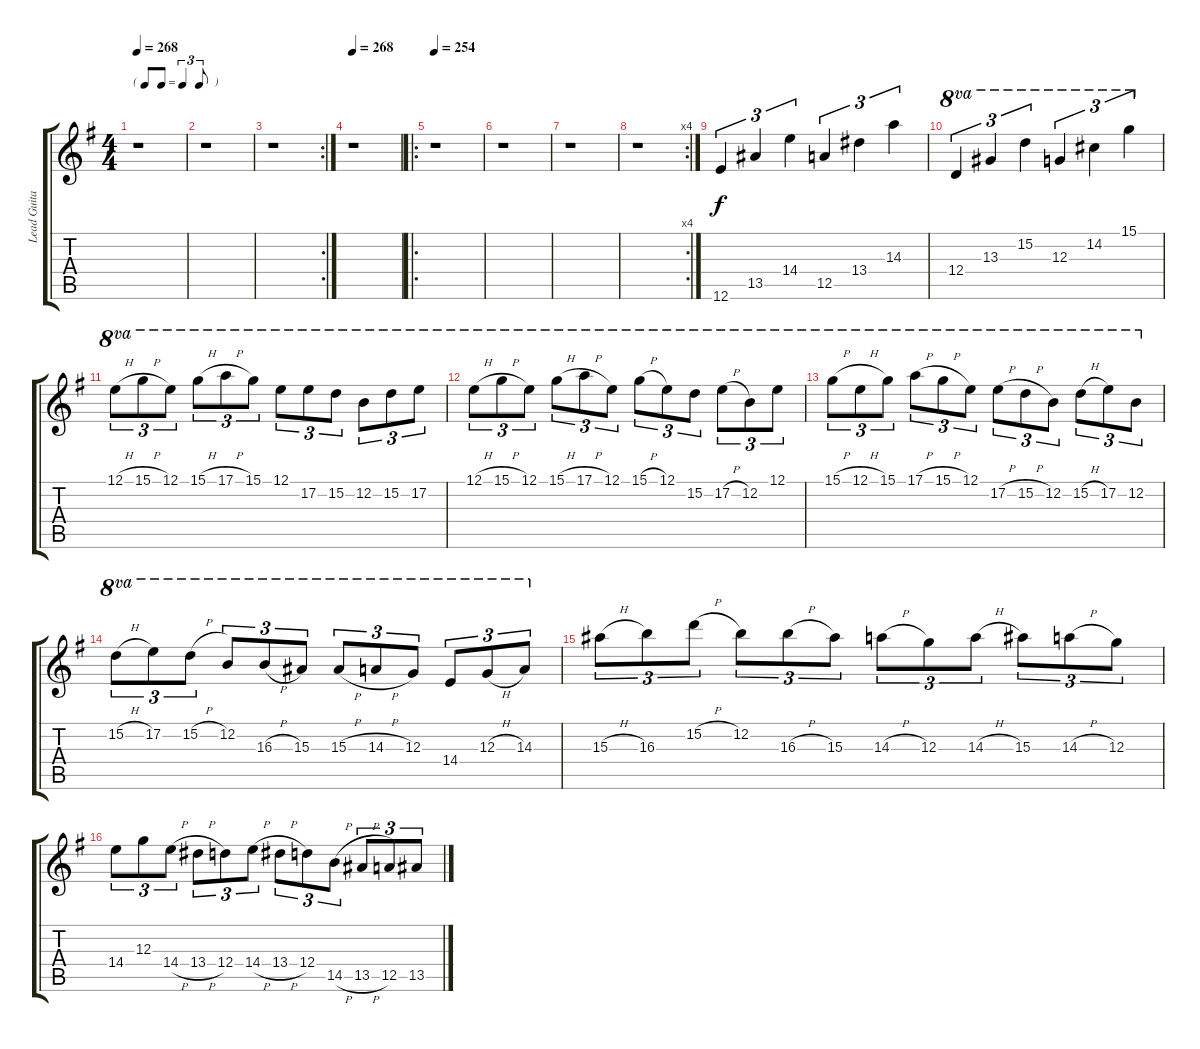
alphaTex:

\track ("Lead Guitar" "Lead Guita") {instrument distortionguitar}
\staff {score tabs}
\tuning (E4 B3 G3 D3 A2 E2) {hide}
\ts (4 4)
\tf triplet8th
\tempo 268
\clef g2
\ks g
r.1{dy f} |
r.1 |
\rc 2
r.1 |
\tempo 268
r.1 |
\ro
\tempo 254
r.1 |
r.1 |
r.1 |
\rc 4
r.1 |
12.6.4{tu (3 2)} 13.5.4{tu (3 2)} 14.4.4{tu (3 2)} 12.5.4{tu (3 2)} 13.4.4{tu (3 2)} 14.3.4{tu (3 2)} |
12.4.4{tu (3 2) ot 8va} 13.3.4{tu (3 2) ot 8va} 15.2.4{tu (3 2) ot 8va} 12.3.4{tu (3 2) ot 8va} 14.2.4{tu (3 2) ot 8va} 15.1.4{tu (3 2) ot 8va} |
12.1{h}.8{tu (3 2) ot 8va} 15.1{h}.8{tu (3 2) ot 8va} 12.1.8{tu (3 2) ot 8va} 15.1{h}.8{tu (3 2) ot 8va} 17.1{h}.8{tu (3 2) ot 8va} 15.1.8{tu (3 2) ot 8va} 12.1.8{tu (3 2) ot 8va} 17.2.8{tu (3 2) ot 8va} 15.2.8{tu (3 2) ot 8va} 12.2.8{tu (3 2) ot 8va} 15.2.8{tu (3 2) ot 8va} 17.2.8{tu (3 2) ot 8va} |
12.1{h}.8{tu (3 2) ot 8va} 15.1{h}.8{tu (3 2) ot 8va} 12.1.8{tu (3 2) ot 8va} 15.1{h}.8{tu (3 2) ot 8va} 17.1{h}.8{tu (3 2) ot 8va} 12.1.8{tu (3 2) ot 8va} 15.1{h}.8{tu (3 2) ot 8va} 12.1.8{tu (3 2) ot 8va} 15.2.8{tu (3 2) ot 8va} 17.2{h}.8{tu (3 2) ot 8va} 12.2.8{tu (3 2) ot 8va} 12.1.8{tu (3 2) ot 8va} |
15.1{h}.8{tu (3 2) ot 8va} 12.1{h}.8{tu (3 2) ot 8va} 15.1.8{tu (3 2) ot 8va} 17.1{h}.8{tu (3 2) ot 8va} 15.1{h}.8{tu (3 2) ot 8va} 12.1.8{tu (3 2) ot 8va} 17.2{h}.8{tu (3 2) ot 8va} 15.2{h}.8{tu (3 2) ot 8va} 12.2.8{tu (3 2) ot 8va} 15.2{h}.8{tu (3 2) ot 8va} 17.2.8{tu (3 2) ot 8va} 12.2.8{tu (3 2) ot 8va} |
15.2{h}.8{tu (3 2) ot 8va} 17.2.8{tu (3 2) ot 8va} 15.2{h}.8{tu (3 2) ot 8va} 12.2.8{tu (3 2) ot 8va} 16.3{h}.8{tu (3 2) ot 8va} 15.3.8{tu (3 2) ot 8va} 15.3{h}.8{tu (3 2) ot 8va} 14.3{h}.8{tu (3 2) ot 8va} 12.3.8{tu (3 2) ot 8va} 14.4.8{tu (3 2) ot 8va} 12.3{h}.8{tu (3 2) ot 8va} 14.3.8{tu (3 2) ot 8va} |
15.3{h}.8{tu (3 2)} 16.3.8{tu (3 2)} 15.2{h}.8{tu (3 2)} 12.2.8{tu (3 2)} 16.3{h}.8{tu (3 2)} 15.3.8{tu (3 2)} 14.3{h}.8{tu (3 2)} 12.3.8{tu (3 2)} 14.3{h}.8{tu (3 2)} 15.3.8{tu (3 2)} 14.3{h}.8{tu (3 2)} 12.3.8{tu (3 2)} |
14.4.8{tu (3 2)} 12.3.8{tu (3 2)} 14.4{h}.8{tu (3 2)} 13.4{h}.8{tu (3 2)} 12.4.8{tu (3 2)} 14.4{h}.8{tu (3 2)} 13.4{h}.8{tu (3 2)} 12.4.8{tu (3 2)} 14.5{h}.8{tu (3 2)} 13.5{h}.8{tu (3 2)} 12.5.8{tu (3 2)} 13.5.8{tu (3 2)}
